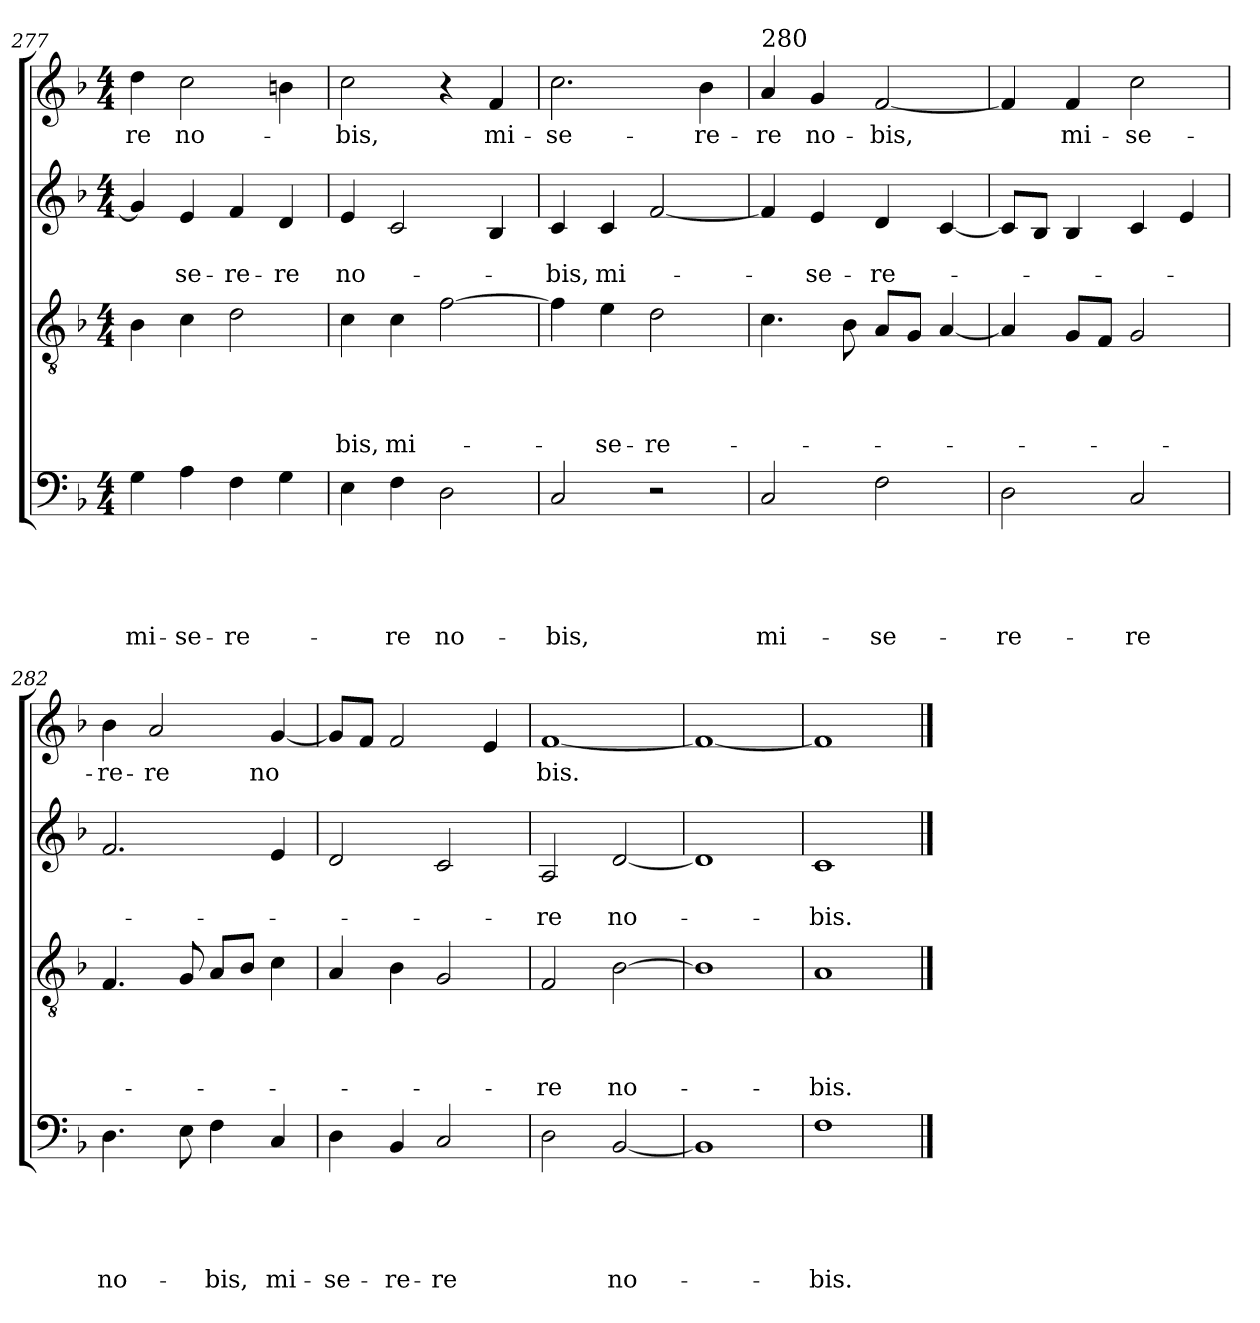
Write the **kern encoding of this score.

**kern	**text	**text	**text	**text	**text	**kern	**text	**text	**text	**text	**kern	**text	**text	**kern	**text
*part4	*part4	*part4	*part4	*part4	*part4	*part3	*part3	*part3	*part3	*part3	*part2	*part2	*part2	*part1	*part1
*staff4	*staff4	*staff4	*staff4	*staff4	*staff4	*staff3	*staff3	*staff3	*staff3	*staff3	*staff2	*staff2	*staff2	*staff1	*staff1
*clefF4	*	*	*	*	*	*clefGv2	*	*	*	*	*clefG2	*	*	*clefG2	*
*k[b-]	*	*	*	*	*	*k[b-]	*	*	*	*	*k[b-]	*	*	*k[b-]	*
*F:	*	*	*	*	*	*F:	*	*	*	*	*F:	*	*	*F:	*
*M4/4	*	*	*	*	*	*M4/4	*	*	*	*	*M4/4	*	*	*M4/4	*
=277	=277	=277	=277	=277	=277	=277	=277	=277	=277	=277	=277	=277	=277	=277	=277
!	!	!	!	!	!LO:LY:b	!	!	!	!	!	!	!	!	!	!LO:LY:b
4G\	.	.	.	.	mi-	4B-\	.	.	.	.	4g/]	.	.	4dd\	-re
!	!	!	!	!	!LO:LY:b	!	!	!	!	!	!	!	!LO:LY:b	!	!LO:LY:b
4A\	.	.	.	.	-se-	4c\	.	.	.	.	4e/	.	-se-	2cc\	no-
!	!	!	!	!	!LO:LY:b	!	!	!	!	!	!	!	!LO:LY:b	!	!
4F\	.	.	.	.	-re-	2d\	.	.	.	.	4f/	.	-re-	.	.
!	!	!	!	!	!	!	!	!	!	!	!	!	!LO:LY:b	!	!
4G\	.	.	.	.	.	.	.	.	.	.	4d/	.	-re	4b\	.
=278	=278	=278	=278	=278	=278	=278	=278	=278	=278	=278	=278	=278	=278	=278	=278
!	!	!	!	!	!	!	!	!	!	!LO:LY:b	!	!	!LO:LY:b	!	!LO:LY:b
4E\	.	.	.	.	.	4c\	.	.	.	bis,	4e/	.	no-	2cc\	-bis,
!	!	!	!	!	!LO:LY:b	!	!	!	!	!LO:LY:b	!	!	!	!	!
4F\	.	.	.	.	-re	4c\	.	.	.	mi-	2c/	.	.	.	.
!	!	!	!	!	!LO:LY:b	!	!	!	!	!	!	!	!	!	!
2D\	.	.	.	.	no-	[2f\	.	.	.	.	.	.	.	4r	.
!	!	!	!	!	!	!	!	!	!	!	!	!	!	!	!LO:LY:b
.	.	.	.	.	.	.	.	.	.	.	4B-/	.	.	4f/	mi-
=279	=279	=279	=279	=279	=279	=279	=279	=279	=279	=279	=279	=279	=279	=279	=279
!	!	!	!	!	!LO:LY:b	!	!	!	!	!	!	!	!LO:LY:b	!	!LO:LY:b
2C/	.	.	.	.	-bis,	4f\]	.	.	.	.	4c/	.	-bis,	2.cc\	-se-
!	!	!	!	!	!	!	!	!	!	!LO:LY:b	!	!	!LO:LY:b	!	!
.	.	.	.	.	.	4e\	.	.	.	-se-	4c/	.	mi-	.	.
!	!	!	!	!	!	!	!	!	!	!LO:LY:b	!	!	!	!	!
2r	.	.	.	.	.	2d\	.	.	.	-re-	[2f/	.	.	.	.
!	!	!	!	!	!	!	!	!	!	!	!	!	!	!	!LO:LY:b
.	.	.	.	.	.	.	.	.	.	.	.	.	.	4b-\	-re-
!!LO:LB:g=z
=280	=280	=280	=280	=280	=280	=280	=280	=280	=280	=280	=280	=280	=280	=280	=280
!	!	!	!	!	!	!	!	!	!	!	!	!	!	!LO:TX:a:t=280	!
!	!	!	!	!	!LO:LY:b	!	!	!	!	!	!	!	!	!	!LO:LY:b
2C/	.	.	.	.	mi-	4.c\	.	.	.	.	4f/]	.	.	4a/	-­re
!	!	!	!	!	!	!	!	!	!	!	!	!	!LO:LY:b	!	!LO:LY:b
.	.	.	.	.	.	.	.	.	.	.	4e/	.	-se-	4g/	no-
.	.	.	.	.	.	8B-\	.	.	.	.	.	.	.	.	.
!	!	!	!	!	!LO:LY:b	!	!	!	!	!	!	!	!LO:LY:b	!	!LO:LY:b
2F\	.	.	.	.	-se-	8A/L	.	.	.	.	4d/	.	-re-	[2f/	-bis,
.	.	.	.	.	.	8G/J	.	.	.	.	.	.	.	.	.
.	.	.	.	.	.	[4A/	.	.	.	.	[4c/	.	.	.	.
=281	=281	=281	=281	=281	=281	=281	=281	=281	=281	=281	=281	=281	=281	=281	=281
!	!	!	!	!	!LO:LY:b	!	!	!	!	!	!	!	!	!	!
2D\	.	.	.	.	-re-	4A/]	.	.	.	.	8c/L]	.	.	4f/]	.
.	.	.	.	.	.	.	.	.	.	.	8B-/J	.	.	.	.
!	!	!	!	!	!	!	!	!	!	!	!	!	!	!	!LO:LY:b
.	.	.	.	.	.	8G/L	.	.	.	.	4B-/	.	.	4f/	mi-
.	.	.	.	.	.	8F/J	.	.	.	.	.	.	.	.	.
!	!	!	!	!	!LO:LY:b	!	!	!	!	!	!	!	!	!	!LO:LY:b
2C/	.	.	.	.	-re	2G/	.	.	.	.	4c/	.	.	2cc\	-se-
.	.	.	.	.	.	.	.	.	.	.	4e/	.	.	.	.
=282	=282	=282	=282	=282	=282	=282	=282	=282	=282	=282	=282	=282	=282	=282	=282
!	!	!	!	!	!LO:LY:b	!	!	!	!	!	!	!	!	!	!LO:LY:b
4.D\	.	.	.	.	no-	4.F/	.	.	.	.	2.f/	.	.	4b-\	-re-
!	!	!	!	!	!	!	!	!	!	!	!	!	!	!	!LO:LY:b
.	.	.	.	.	.	.	.	.	.	.	.	.	.	2a/	-re
8E\	.	.	.	.	.	8G/	.	.	.	.	.	.	.	.	.
!	!	!	!	!	!LO:LY:b	!	!	!	!	!	!	!	!	!	!
4F\	.	.	.	.	-bis,	8A/L	.	.	.	.	.	.	.	.	.
.	.	.	.	.	.	8B-/J	.	.	.	.	.	.	.	.	.
!	!	!	!	!	!LO:LY:b	!	!	!	!	!	!	!	!	!	!LO:LY:b
4C/	.	.	.	.	mi-	4c\	.	.	.	.	4e/	.	.	[4g/	no
=283	=283	=283	=283	=283	=283	=283	=283	=283	=283	=283	=283	=283	=283	=283	=283
!	!	!	!	!	!LO:LY:b	!	!	!	!	!	!	!	!	!	!
4D\	.	.	.	.	-se-	4A/	.	.	.	.	2d/	.	.	8g/L]	.
.	.	.	.	.	.	.	.	.	.	.	.	.	.	8f/J	.
!	!	!	!	!	!LO:LY:b	!	!	!	!	!	!	!	!	!	!
4BB-/	.	.	.	.	-re-	4B-\	.	.	.	.	.	.	.	2f/	.
!	!	!	!	!	!LO:LY:b	!	!	!	!	!	!	!	!	!	!
2C/	.	.	.	.	-re	2G/	.	.	.	.	2c/	.	.	.	.
.	.	.	.	.	.	.	.	.	.	.	.	.	.	4e/	.
=284	=284	=284	=284	=284	=284	=284	=284	=284	=284	=284	=284	=284	=284	=284	=284
!	!	!	!	!	!	!	!	!	!	!LO:LY:b	!	!	!LO:LY:b	!	!LO:LY:b
2D\	.	.	.	.	.	2F/	.	.	.	-re	2A/	.	-re	[1f	bis.
!	!	!	!	!	!LO:LY:b	!	!	!	!	!LO:LY:b	!	!	!LO:LY:b	!	!
[2BB-/	.	.	.	.	no-	[2B-\	.	.	.	no-	[2d/	.	no-	.	.
=285	=285	=285	=285	=285	=285	=285	=285	=285	=285	=285	=285	=285	=285	=285	=285
1BB-]	.	.	.	.	.	1B-]	.	.	.	.	1d]	.	.	1f_	.
=286	=286	=286	=286	=286	=286	=286	=286	=286	=286	=286	=286	=286	=286	=286	=286
!	!	!	!	!	!LO:LY:b	!	!	!	!	!LO:LY:b	!	!	!LO:LY:b	!	!
1F	.	.	.	.	-bis.	1A	.	.	.	-bis.	1c	.	-bis.	1f]	.
==	==	==	==	==	==	==	==	==	==	==	==	==	==	==	==
*-	*-	*-	*-	*-	*-	*-	*-	*-	*-	*-	*-	*-	*-	*-	*-
